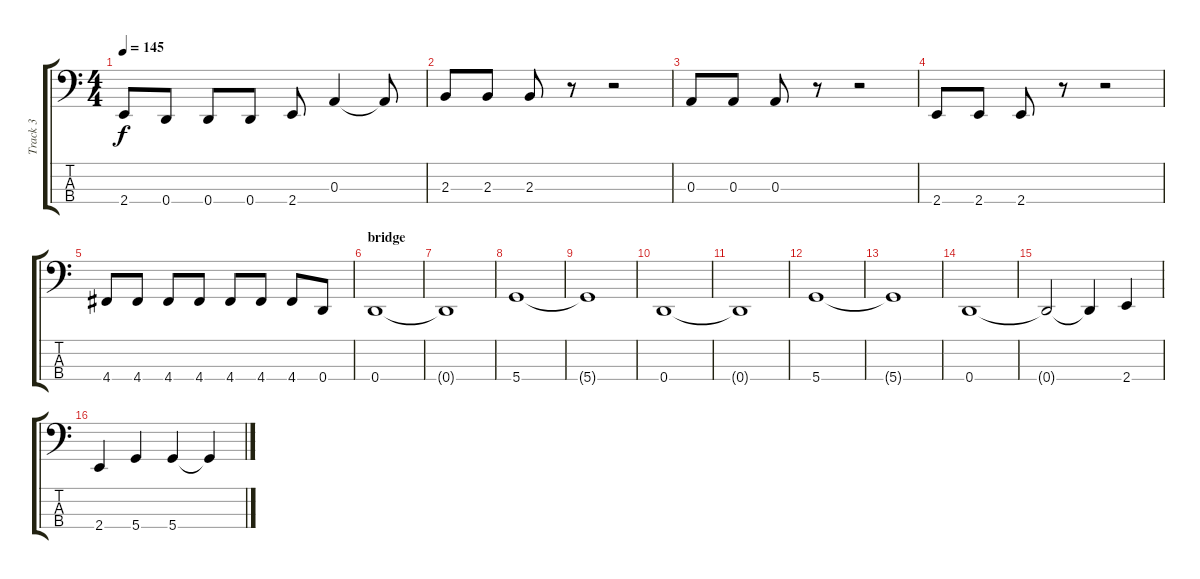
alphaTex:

\track ("Track 3" "Track 3") {instrument electricbassfinger}
\staff {score tabs}
\tuning (G2 D2 A1 D1) {hide}
\ts (4 4)
\tempo 145
\clef f4
\ks c
2.4.8{dy f} 0.4.8 0.4.8 0.4.8 2.4.8 0.3.4 0.3{t}.8 |
2.3.8 2.3.8 2.3.8 r.8 r.2 |
0.3.8 0.3.8 0.3.8 r.8 r.2 |
2.4.8 2.4.8 2.4.8 r.8 r.2 |
4.4.8 4.4.8 4.4.8 4.4.8 4.4.8 4.4.8 4.4.8 0.4.8 |
\section ("" "bridge")
0.4.1 |
0.4{t}.1 |
5.4.1 |
5.4{t}.1 |
0.4.1 |
0.4{t}.1 |
5.4.1 |
5.4{t}.1 |
0.4.1 |
0.4{t}.2 0.4{t}.4 2.4.4 |
2.4.4 5.4.4 5.4.4 5.4{t}.4
